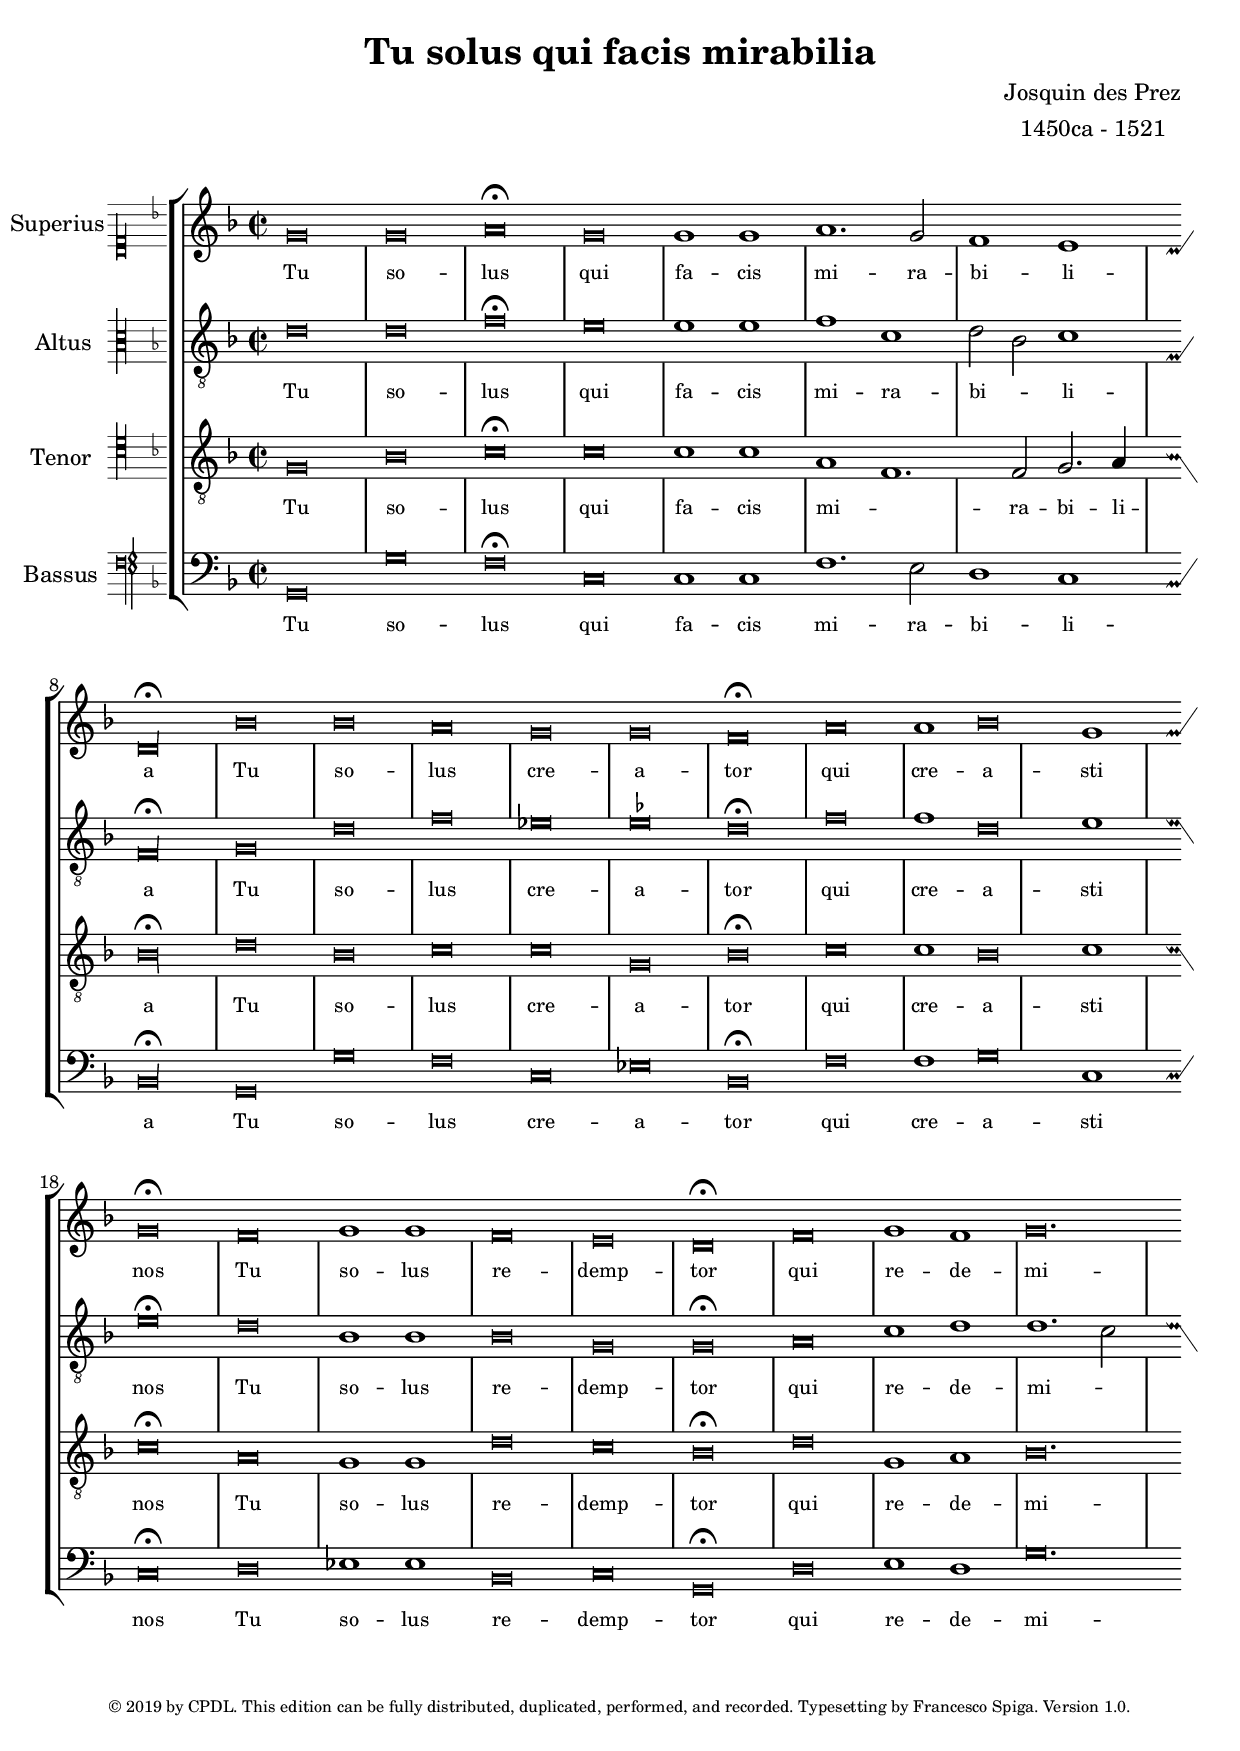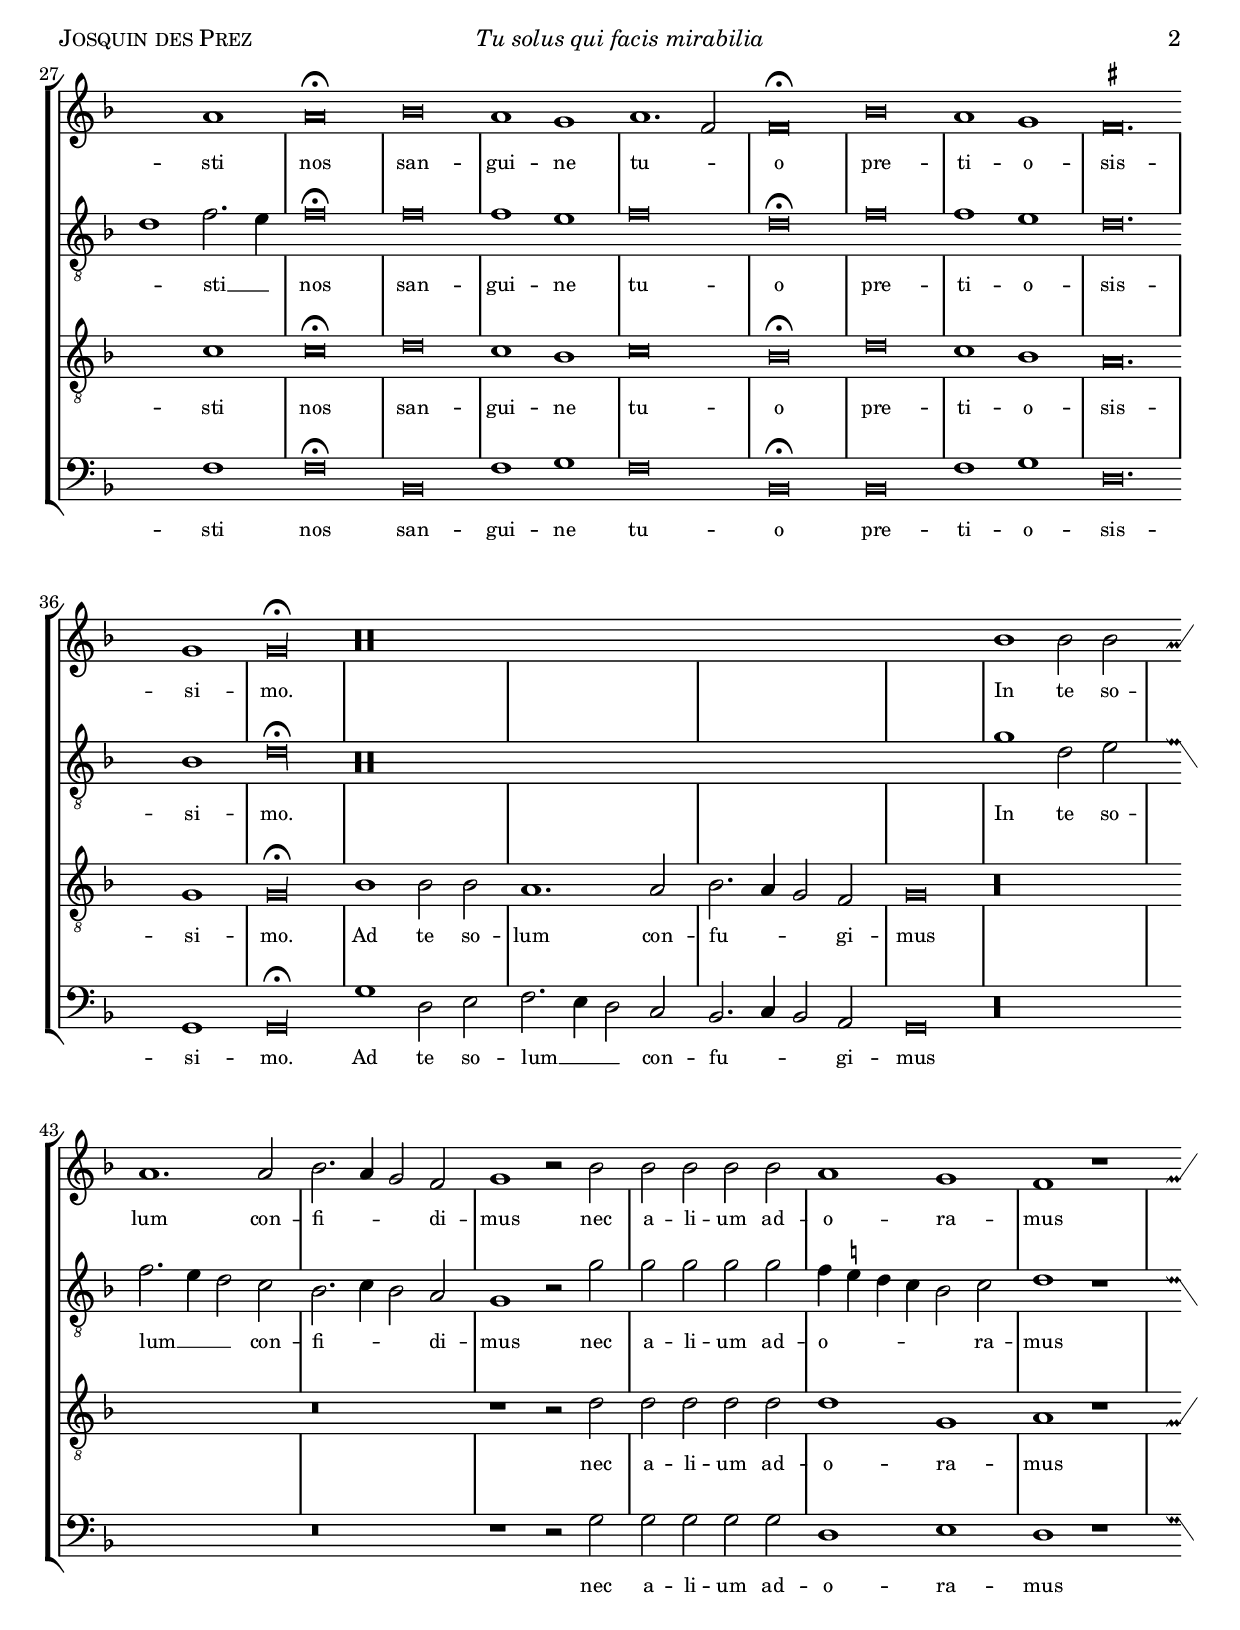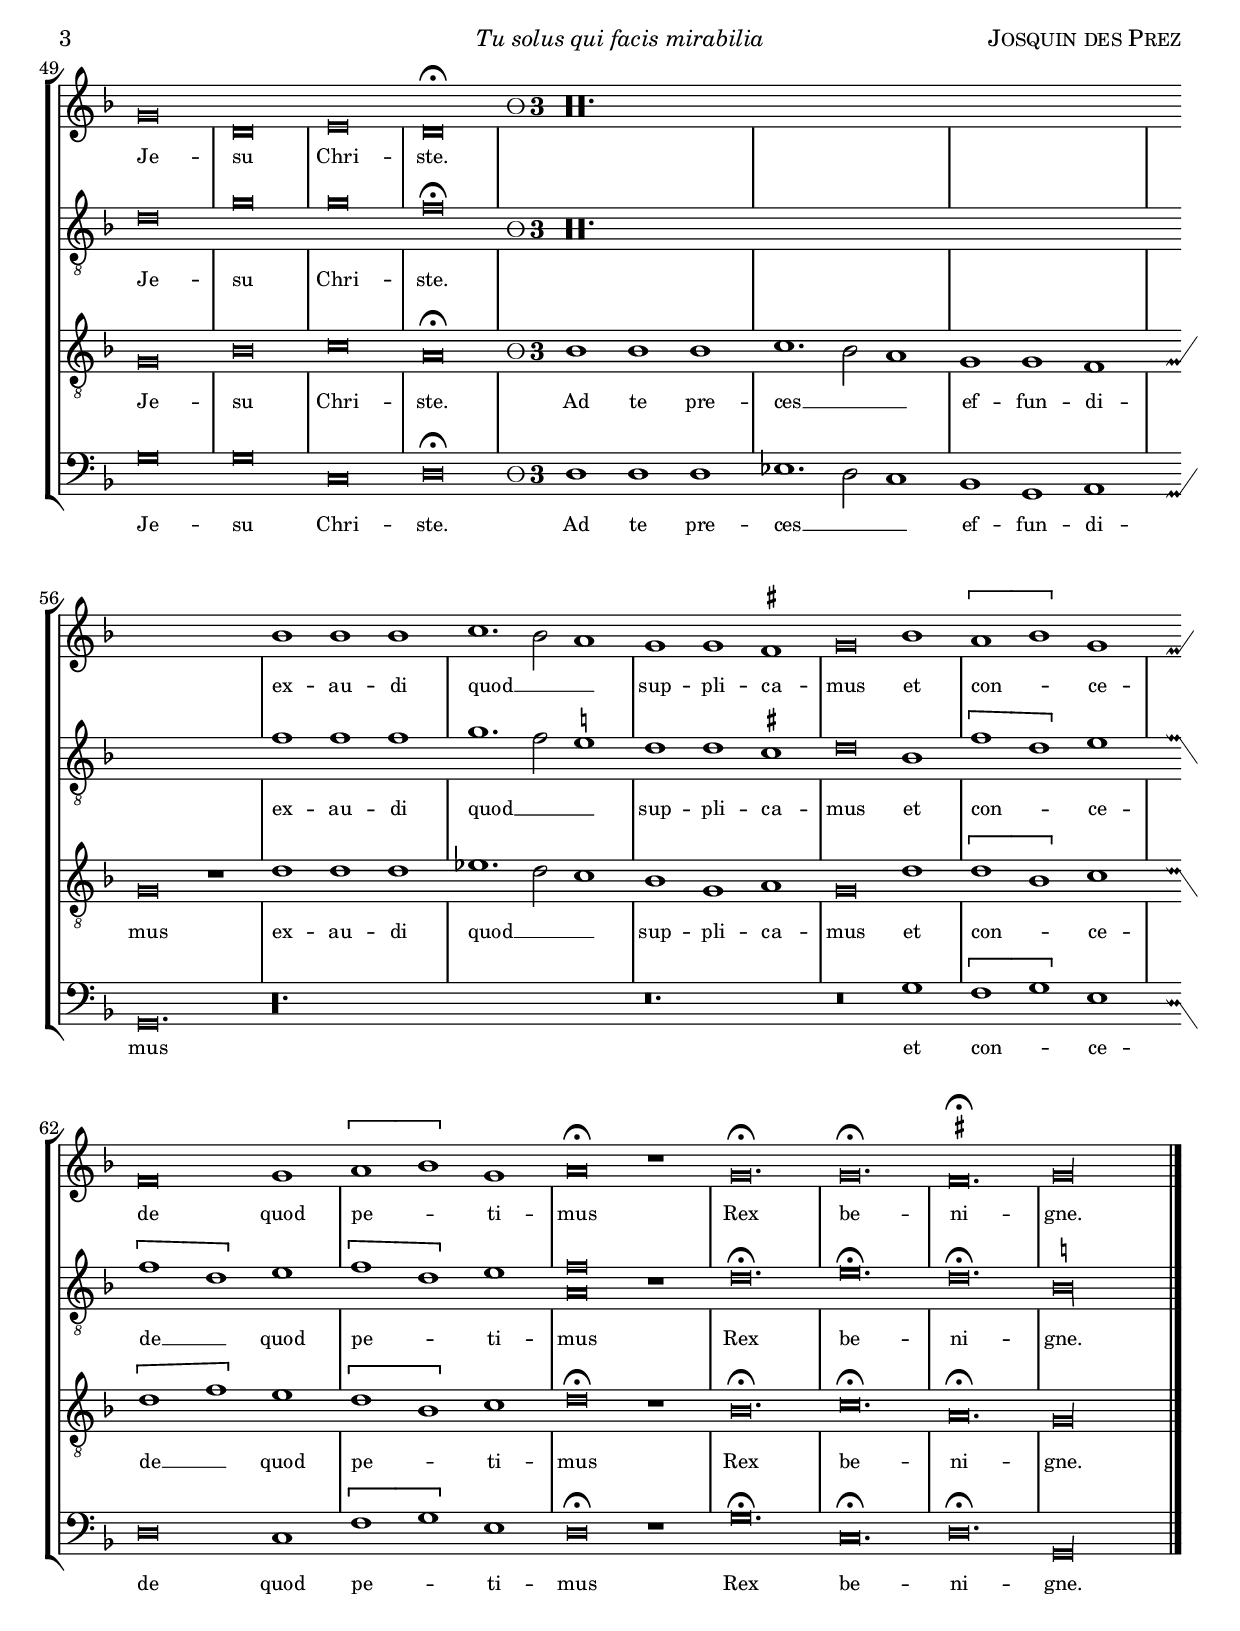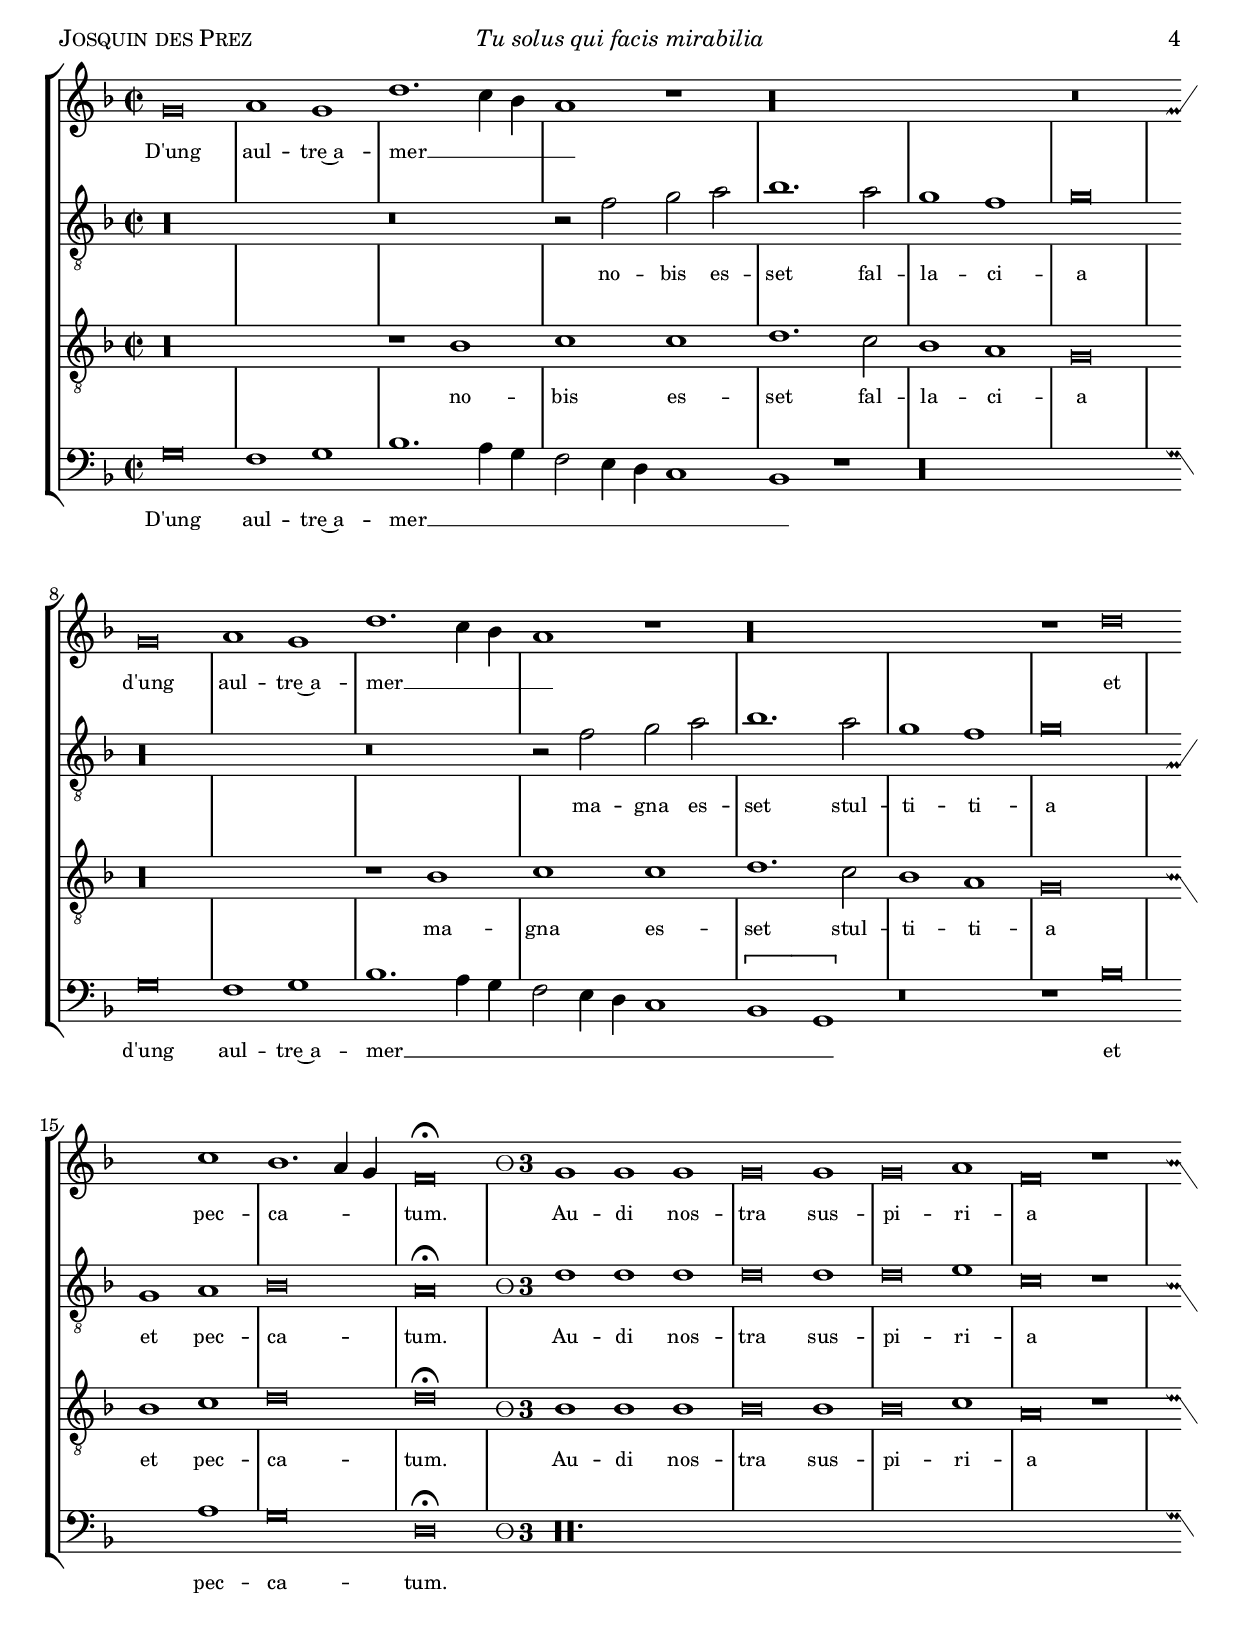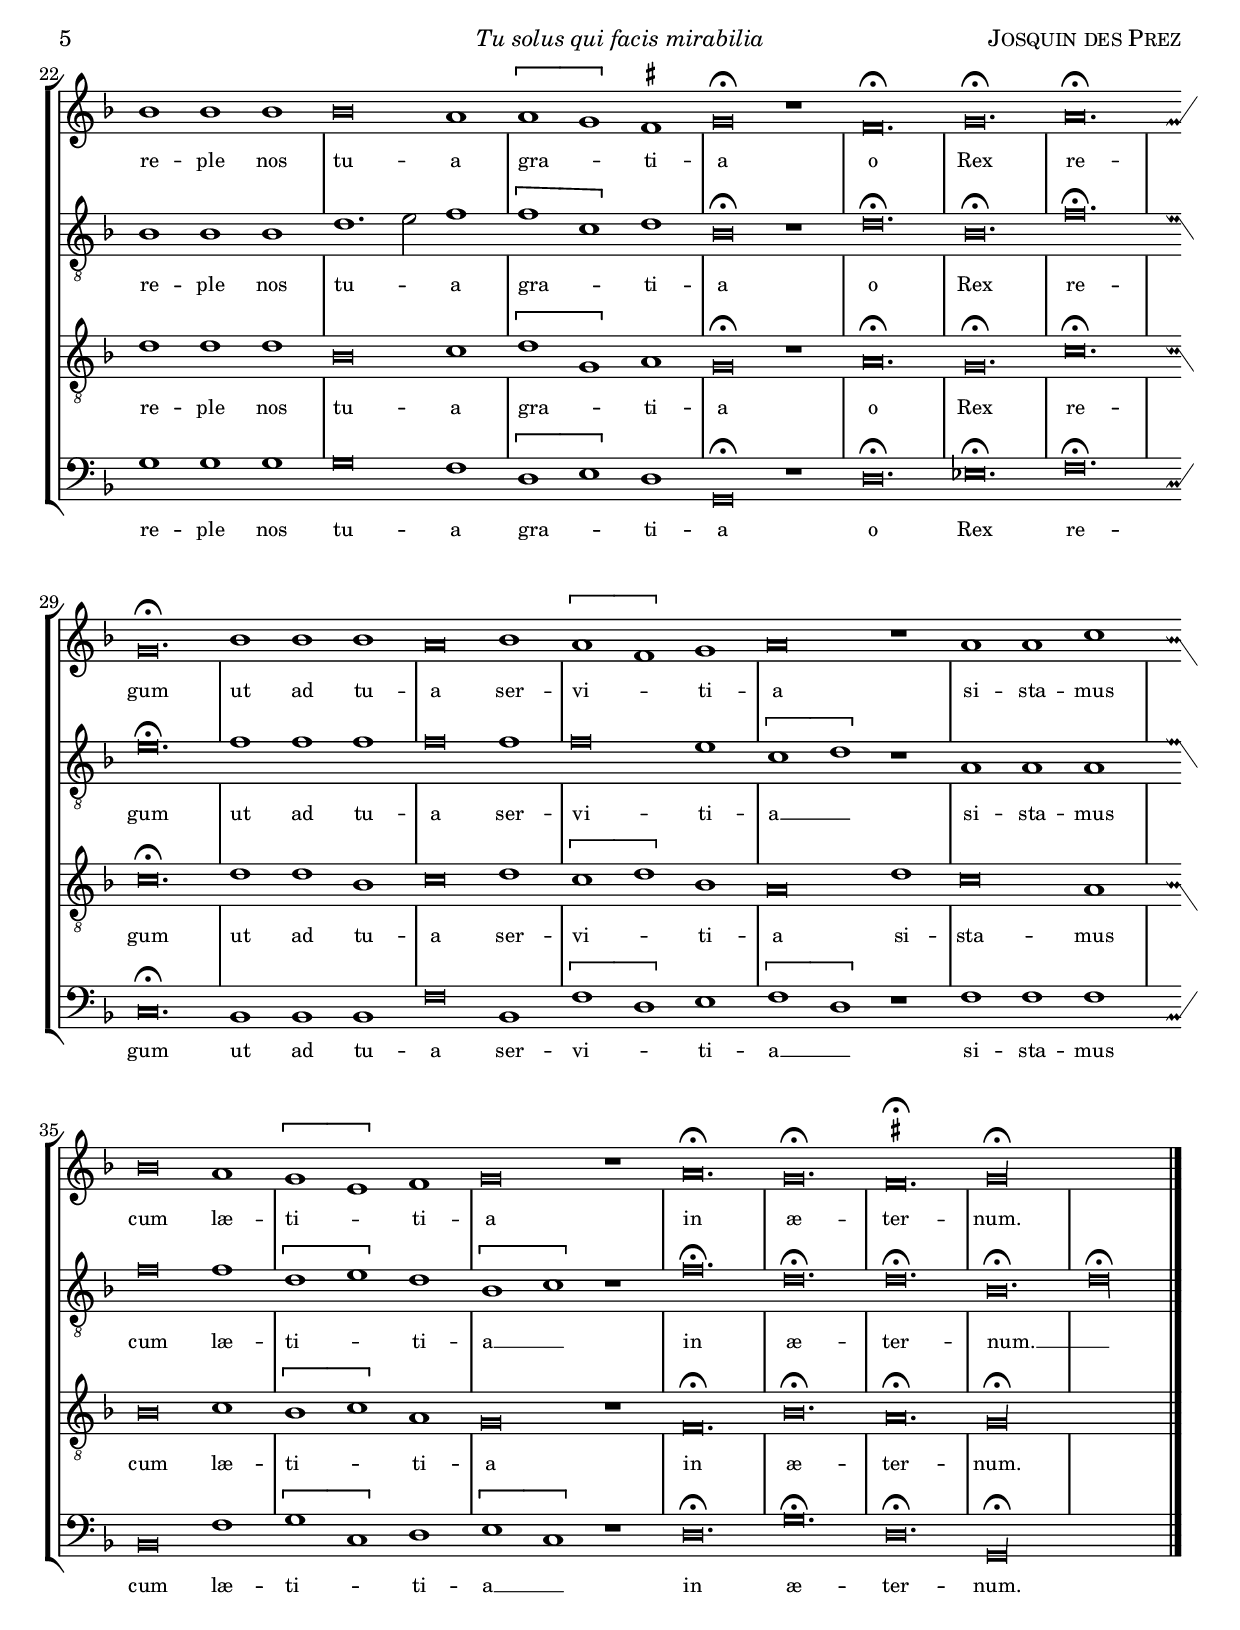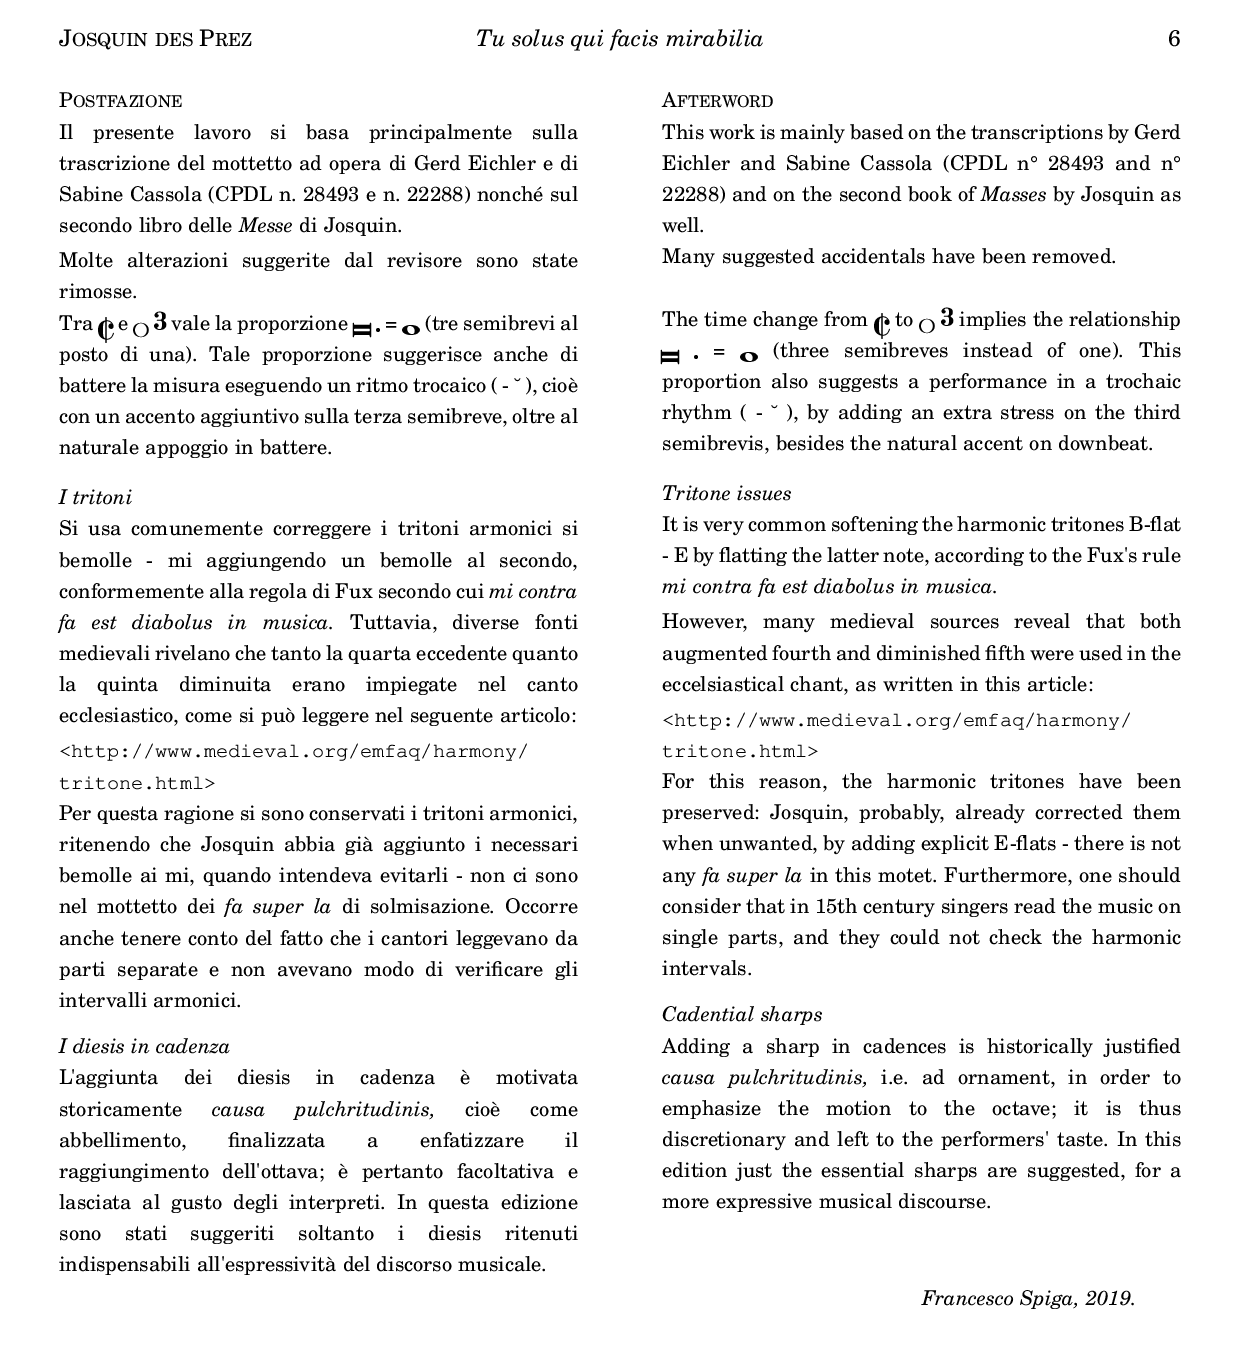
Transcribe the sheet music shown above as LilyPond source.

\version "2.18.2"
%\include "gregorian.ly"


htitle=\markup \italic {"Tu solus qui facis mirabilia"}
hcomposer=\markup \smallCaps{ "Josquin des Prez"}
feditor=\markup \tiny \typewriter {"www.cpdl.org"}

incipit =
#(define-music-function (parser location incipit-music) (ly:music?)
#{
\once \override Staff.InstrumentName.self-alignment-X = #RIGHT
\once \override Staff.InstrumentName.self-alignment-Y = ##f
\once \override Staff.InstrumentName.padding = #0.3
\once \override Staff.InstrumentName.stencil =
#(lambda (grob)
(let* ((instrument-name (ly:grob-property grob 'long-text)))
(set! (ly:grob-property grob 'long-text)
#{ \markup
\score
{
{ \context MensuralStaff \with {
instrumentName = #instrument-name
\remove "Time_signature_engraver"
} $incipit-music
}

\layout { $(ly:grob-layout grob)
line-width = \indent
indent =
% primitive-eval is probably easiest for
% escaping lexical closure and evaluating
% everything respective to (current-module).
#(primitive-eval
'(or (false-if-exception (- indent incipit-width))
(* 0.5 indent)))
ragged-right = ##f
ragged-last = ##f
system-count = #1 }
}
#})
(system-start-text::print grob)))
#}) 


#(define ((double-time-signature glyph a b) grob)
   (grob-interpret-markup grob
          (markup #:override '(baseline-skip . 2.5) #:number
                  (#:line ((markup (#:fontsize 4 #:musicglyph glyph))
                           (#:fontsize -1 #:column (a b)))))))

ss=\once \set suggestAccidentals = ##t
mtempo={\tempo 1 = 54}
mtempob={\tempo \breve. = 54}
mtempoc={\tempo 1 = 24}
mtempod={\tempo 1 = 46}
mtempoe={\tempo 1 = 42}
mtempof={\tempo 1 = 18}
mtempog={\tempo 1 = 36}


globala = {
  \set Score.skipBars = ##t
   \override Voice.NoteHead.style = #'baroque
  \key d \minor
  \override Staff.TimeSignature #'stencil = #ly:text-interface::print
  \override Staff.TimeSignature #'text = \markup {\musicglyph #"timesig.C22" }
  \time 2/1
  \repeat unfold 52 { s\breve }
  
    \override Staff.TimeSignature #'stencil = #ly:text-interface::print
 \override Staff.TimeSignature #'text = \markup {\musicglyph #"timesig.mensural32"  \lower #0.9 \bold \large "3"}
  \time 3/1
  \repeat unfold 16 { s\breve. }
    
  % let finis bar go through all staves
  \override Staff.BarLine.transparent = ##f

  % finis bar
  \bar "|." \stopStaff
}

globalb = {
  \set Score.skipBars = ##t
   \override Voice.NoteHead.style = #'baroque
  \key d \minor
  \override Staff.TimeSignature #'stencil = #ly:text-interface::print
  \override Staff.TimeSignature #'text = \markup {\musicglyph #"timesig.C22" }
  \time 2/1
  \repeat unfold 17 { s\breve }
   \override Staff.TimeSignature #'stencil = #ly:text-interface::print
 \override Staff.TimeSignature #'text = \markup {\musicglyph #"timesig.mensural32"  \lower #0.9 \bold \large "3"}
  \time 3/1
  \repeat unfold 25 { s\breve. }
   
  
  % let finis bar go through all staves
  \override Staff.BarLine.transparent = ##f

  % finis bar
  \bar "|." \stopStaff
}



%%%%%% CANTUS %%%%%%%%%


tusolusCantus = \relative c'' {
  
   
    \set Staff.midiInstrument = "church organ"
   
    \clef "treble"
    \mtempo
    g\breve
    g
    a\fermata
    g
    g1 g
    a1. g2
    f1 e
    d\longa*1/2\fermata 
    bes'\breve
    bes
    a
    g
    g
    f\breve\fermata
    a
    a1 bes\breve
    g1
    g\breve\fermata 
    f
    g1 g
    f\breve
    e
    d\fermata
    f
    g1 f
    g\breve.
    a1
    a\breve\fermata 
    bes
    a1 g
    a1. f2
    f\breve\fermata
    bes\breve
    a1 g
    \ss fis\breve.
    g1
    g\longa*1/2\fermata 
    r\maxima
    bes1 bes2 bes
    a1. a2
    bes2. a4 g2 f 
    g1 r2 bes
    bes bes bes bes
    a1 g
    f r
    g\breve
    d
    e
    d\fermata 
    r\maxima.
    bes'1 bes bes
    c1. bes2 a1
    g g \ss fis
    g\breve bes1 
    \[a bes\] g
    f\breve g1
    \[a bes\] g
    a\breve\fermata r1
    g\breve.\fermata
    g\fermata
    \ss fis\fermata
    g\longa*1/2
       
	
    
}


tusolusCantiTextus = \lyricmode { 
  
  
  Tu so -- lus
  qui fa -- cis mi -- ra -- bi -- li -- a
  Tu so -- lus cre -- a -- tor
  qui cre -- a -- sti nos
  Tu so -- lus re -- demp -- tor
  qui re -- de -- mi -- sti nos
  san -- gui -- ne tu -- _ o
  pre -- ti -- o -- sis -- si -- mo.
  In te so -- lum con -- fi -- _ _ di -- mus
  nec a -- li -- um ad -- o -- ra -- mus
  Je -- su Chri -- ste.
  ex -- au -- di quod __ _ _ sup -- pli -- ca -- mus
  et con -- _ ce -- de quod pe -- _ ti -- mus
  Rex be -- ni -- gne.
 
  
}

dungCantus = \relative c'' {
 
    
    \set Staff.midiInstrument = "church organ"
   
    \clef "treble"
    \mtempo
    g\breve
    a1 g
    d'1. c4 bes
    a1 r
    r\longa r\breve
    g\breve
    a1 g
    d'1. c4 bes
    a1 r
    r\longa
    r1 d\breve
    c1
    bes1. a4 g
    f\breve\fermata
    \mtempob
    g1 g g
    g\breve g1
    g\breve a1
    f\breve r1 \break
    bes1 bes bes
    bes\breve a1
    \[a1 g\] \ss fis
    g\breve\fermata r1
    f\breve.\fermata
    g\fermata
    a\fermata
    g\fermata
    bes1 bes bes
    a\breve bes1
    \[a1 f\] g
    a\breve r1
    a1 a c
    bes\breve a1
    \[g e\] f
    g\breve r1
    a\breve.\fermata
    g\fermata
    \ss fis\fermata
    g\longa*6/4\fermata
   
    
    
   
    
}


dungCantiTextus = \lyricmode { 
  
  D'ung aul -- tre~a -- mer __ _ _ _
  d'ung aul -- tre~a -- mer __ _ _ _
  et pec -- ca -- _ _ tum.
  Au -- di nos -- tra sus -- pi -- ri -- a
  re -- ple nos tu -- a gra -- _ ti -- a 
  o Rex re -- gum
  ut ad tu -- a ser -- vi -- _ ti -- a
  si -- sta -- mus cum læ -- ti -- _ ti -- a
  in æ -- ter -- num.
  
}


%%%%%%%%%%%%%%% ALTUS %%%%%%%%%%%%%%%%%%%%%%%%%%%



tusolusAltus = \relative c' {
 
   
    \set Staff.midiInstrument = "church organ"
   
    \clef "G_8"
    d\breve
    d
    f\fermata
    e
    e1 e
    f c
    d2 bes c1
    f,\longa*1/2\fermata
    g\breve
    d'
    f
    ees
    \ss ees
    d\fermata
    f
    f1 d\breve
    e1
    e\breve\fermata
    d\breve
    bes1 bes
    bes\breve
    g
    g\fermata
    a
    c1 d
    d1. c2
    d1 f2. e4
    f\breve\fermata
    f\breve
    f1 e
    f\breve
    d\fermata
    f
    f1 e
    d\breve.
    bes1
    d\longa*1/2\fermata
    r\maxima
    g1 d2 e
    f2. e4 d2 c
    bes2. c4 bes2 a
    g1 r2 g'2
    g g g g
    f4 \ss e! d c bes2 c
    d1 r
    d\breve 
    g 
    g
    f\fermata
    r\maxima.
    f1 f f
    g1. f2 \ss e!1
    d d \ss cis
    d\breve bes1
    \[f' d\] e
    \[f d\] e
    \[f d\] e
    <a, f'>\breve r1
    d\breve.\fermata
    e\breve.\fermata
    d\breve.\fermata
    \ss b\longa*1/2
    
    
    
}

tusolusAltiTextus = \lyricmode { 
     
     
  Tu so -- lus
  qui fa -- cis mi -- ra -- bi -- _ li -- a
  Tu so -- lus cre -- a -- tor
  qui cre -- a -- sti nos
  Tu so -- lus re -- demp -- tor
  qui re -- de -- mi -- _ _ sti __ _ nos
  san -- gui -- ne tu -- o
  pre -- ti -- o -- sis -- si -- mo.
  In te so -- lum __ _ _ con -- fi -- _ _ di -- mus
  nec a -- li -- um ad -- o -- _ _ _ _ ra -- mus
  Je -- su Chri -- ste.
  ex -- au -- di quod __ _ _ sup -- pli -- ca -- mus
  et con -- _ ce -- de __ _ quod pe -- _ ti -- mus
  Rex be -- ni -- gne.
  
}

dungAltus = \relative c' {
     
    \set Staff.midiInstrument = "church organ"
   
    \clef "G_8"
    
    r\longa
    r\breve
    r2 f2 g a
    bes1. a2
    g1 f
    g\breve
    r\longa
    r\breve
    r2 f2 g a
    bes1. a2
    g1 f
    g\breve
    g,1 a
    bes\breve
    a\fermata
    d1 d d
    d\breve d1
    d\breve e1
    c\breve r1
    bes1 bes bes
    d1. e2 f1
    \[f1 c\] d
    bes\breve\fermata r1
    d\breve.\fermata
    bes\fermata
    f'\fermata
    e\fermata
    f1 f f
    f\breve f1
    f\breve e1
    \[c1 d1\] r
    a a a
    f'\breve f1
    \[d e\] d
    \[bes c\] r
    f\breve.\fermata
    d\fermata
    d\fermata
    bes\fermata
    d\longa*3/4\fermata
    
    
  
    
}


dungAltiTextus = \lyricmode { 
  
  no -- bis es -- set fal -- la -- ci -- a
  ma -- gna es -- set stul -- ti -- ti -- a
  et pec -- ca -- tum.
  Au -- di nos -- tra sus -- pi -- ri -- a
  re -- ple nos tu -- _ a gra -- _ ti -- a 
  o Rex re -- gum
  ut ad tu -- a ser -- vi -- ti -- a __ _
  si -- sta -- mus cum læ -- ti -- _ ti -- a __ _
  in æ -- ter -- num. __ _
  
  
   
}



%%%%%%%%%%%%%%%%%%% TENOR %%%%%%%%%%%%%%%%%%%%%%%%%%%%%%%%%%%%%


tusolusTenor = \relative c' {
 
   
    \set Staff.midiInstrument = "church organ"
   
    \clef "G_8"
    g\breve
    bes
    c\fermata
    c
    c1 c
    a f1.
    f2 g2. a4
    bes\longa*1/2\fermata
    d\breve
    bes
    c
    c
    g
    bes\fermata
    c
    c1 bes\breve
    c1
    c\breve\fermata
    a
    g1 g
    d'\breve
    c
    bes\fermata
    d
    g,1 a
    bes\breve.
    c1
    c\breve\fermata
    d
    c1 bes
    c\breve
    bes\fermata
    d
    c1 bes
    a\breve.
    g1
    g\longa*1/2\fermata
    bes1 bes2 bes
    a1. a2
    bes2. a4 g2 f
    g\breve
    r\longa 
    r\breve
    r1 r2 d'
    d d d d
    d1 g,
    a1 r
    g\breve
    bes
    c
    a\breve\fermata
    \mtempob
    bes1 bes bes
    c1. bes2 a1
    g1 g f
    g\breve r1
    d'1 d d
    ees1. d2 c1
    bes g a
    g\breve d'1
    \[d1 bes\] c
    \[d f\] e
    \[d bes\] c
    d\breve\fermata r1
    bes\breve.\fermata
    c\fermata
    a\fermata
    g\longa*1/2
}


tusolusTenorisTextus = \lyricmode { 
    
  Tu so -- lus
  qui fa -- cis mi -- _ ra -- bi -- li -- a
  Tu so -- lus cre -- a -- tor
  qui cre -- a -- sti nos
  Tu so -- lus re -- demp -- tor
  qui re -- de -- mi -- sti nos
  san -- gui -- ne tu -- o
  pre -- ti -- o -- sis -- si -- mo.
  Ad te so -- lum con -- fu -- _ _ gi -- mus
  nec a -- li -- um ad -- o -- ra -- mus
  Je -- su Chri -- ste.
  Ad te pre -- ces __ _ _ ef -- fun -- di -- mus
  ex -- au -- di quod __ _ _ sup -- pli -- ca -- mus
  et con -- _ ce -- de __ _ quod pe -- _ ti -- mus
  Rex be -- ni -- gne.

  
}

dungTenor = \relative c' {
  
    
    \set Staff.midiInstrument = "church organ"
   
    \clef "G_8"
    r\longa
    r1 bes
    c c
    d1. c2
    bes1 a
    g\breve
    r\longa
    r1 bes
    c c
    d1. c2
    bes1 a
    g\breve
    bes1 c
    d\breve
    d\fermata
    bes1 bes bes
    bes\breve bes1
    bes\breve c1
    a\breve r1
    d1 d d
    bes\breve c1
    \[d1 g,\] a
    g\breve\fermata r1
    a\breve.\fermata
    g\fermata
    c\fermata
    c\fermata
    d1 d bes
    c\breve d1
    \[c d\] bes
    a\breve d1
    c\breve a1
    bes\breve c1
    \[bes c\] a
    g\breve r1
    f\breve.\fermata
    bes\fermata
    a\fermata
    g\longa*6/4\fermata
    
    
}


dungTenorisTextus = \lyricmode { 
  
  no -- bis es -- set fal -- la -- ci -- a
  ma -- gna es -- set stul -- ti -- ti -- a
  et pec -- ca -- tum.
  Au -- di nos -- tra sus -- pi -- ri -- a
  re -- ple nos tu -- a gra -- _ ti -- a 
  o Rex re -- gum
  ut ad tu -- a ser -- vi -- _ ti -- a
  si -- sta -- mus cum læ -- ti -- _ ti -- a
  in æ -- ter -- num.
  
}

%%%%%%%%%%%%%%%%%% BASSUS %%%%%%%%%%%%%%%%%%%%%%%%%%%

tusolusBassus = \relative c {
  
    
    \set Staff.midiInstrument = "church organ"
   
    \clef "bass"
    g\breve
    g'
    f\fermata
    c
    c1 c
    f1. e2
    d1 c
    bes\longa*1/2\fermata
    g\breve
    g'
    f
    c
    ees
    bes\fermata
    f'
    f1 g\breve
    c,1
    c\breve\fermata
    d
    ees1 ees
    bes\breve
    c
    g\fermata
    d'
    e1 d
    g\breve.
    f1
    f\breve\fermata
    bes,
    f'1 g
    f\breve
    bes,\fermata
    bes
    f'1 g
    d\breve.
    g,1
    g\longa*1/2\fermata
    g'1 d2 e
    f2. e4 d2 c
    bes2. c4 bes2 a
    g\breve
    r\longa
    r\breve
    r1 r2 g'2
    g g g g
    d1 e
    d1 r1
    g\breve
    g
    c,
    d\fermata
    d1 d d
    ees1. d2 c1
    bes g a
    g\breve.
    r\longa.
    r\breve.
    r\breve g'1
    \[f g]\] e
    d\breve c1
    \[f g\] e
    d\breve\fermata r1
    g\breve.\fermata
    c,\fermata
    d\fermata
    g,\longa*1/2
   
}


tusolusBassiTextus = \lyricmode { 
    
  Tu so -- lus
  qui fa -- cis mi -- ra -- bi -- li -- a
  Tu so -- lus cre -- a -- tor
  qui cre -- a -- sti nos
  Tu so -- lus re -- demp -- tor
  qui re -- de -- mi -- sti nos
  san -- gui -- ne tu -- o
  pre -- ti -- o -- sis -- si -- mo.
  Ad te so -- lum __ _ _ con -- fu -- _ _ gi -- mus
  nec a -- li -- um ad -- o -- ra -- mus
  Je -- su Chri -- ste.
  Ad te pre -- ces __ _ _ ef -- fun -- di -- mus
  
  et con -- _ ce -- de quod pe -- _ ti -- mus
  Rex be -- ni -- gne.
 

  
}

dungBassus = \relative c' {
     
    \set Staff.midiInstrument = "church organ"
   
    \clef "bass"
    g\breve
    f1 g
    bes1. a4 g
    f2 e4 d c1
    bes r
    r\longa
    g'\breve
    f1 g
    bes1. a4 g
    f2 e4 d c1
    \[bes g\]
    r\breve
    r1 bes'\breve
    a1
    g\breve
    d\fermata
    r\maxima.
    g1 g g
    g\breve f1
    \[d e\] d
    g,\breve\fermata r1
    d'\breve.\fermata
    ees\fermata
    f\fermata
    c\fermata
    bes1 bes bes
    f'\breve bes,1
    \[f' d\] e
    \[f d\] r
    f f f
    bes,\breve f'1
    \[g c,\] d
    \[\ss e c\] r
    d\breve.\fermata
    g\fermata
    d\fermata
    g,\longa*6/4\fermata
    
    
    
    
}


dungBassiTextus = \lyricmode { 
  
  
  D'ung aul -- tre~a -- mer __ _ _ _ _ _ _ _
  d'ung aul -- tre~a -- mer __ _ _ _ _ _ _ _ _
  et pec -- ca -- tum.
  re -- ple nos tu -- a gra -- _ ti -- a 
  o Rex re -- gum
  ut ad tu -- a ser -- vi -- _ ti -- a __ _
  si -- sta -- mus cum læ -- ti -- _ ti -- a __ _
  in æ -- ter -- num.
  
}



%%%%%%%%%%%%%%% QUOMODO INCIPIUNT %%%%%%%%%%%%%%%%

incipitcantus=\new MensuralVoice = "incipitcantus" <<

{ \relative c'' {
\clef "petrucci-c1"
\key f \major
s2
  }
}
>>

incipitaltus=\new MensuralVoice = "incipitcantusII" <<


{ \relative c' {
\clef "petrucci-c3"
\key f \major
s2
  }
}
>>

incipittenor=\new MensuralVoice = "incipitaltus" <<


{ \relative c' {
\clef "petrucci-c4"
\key f \major
s2

  }
}
>>

incipitbassus=\new MensuralVoice = "incipitbassus" <<


{ \relative c {
\clef "petrucci-f"
\key f \major
s2
  }
}
>>



%%%%%%%%% BOOK


\book {
  
  \paper{
	evenHeaderMarkup=\markup  \fill-line { \hcomposer \htitle \fromproperty #'page:page-number-string   }
	oddHeaderMarkup= \markup  \fill-line { \on-the-fly #not-first-page \fromproperty #'page:page-number-string \on-the-fly #not-first-page \htitle \on-the-fly #not-first-page \hcomposer   }
	
	system-system-spacing =
	#'((basic-distance . 10) (minimum-distance . 0) (padding . 3))
	
  }
	
\header {
	title = "Tu solus qui facis mirabilia"
	composer = \markup \center-column { "Josquin des Prez" "1450ca - 1521" }
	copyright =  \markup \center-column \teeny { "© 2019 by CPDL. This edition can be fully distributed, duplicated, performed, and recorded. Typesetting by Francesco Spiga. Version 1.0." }
	
	
}


\score { <<
	\new StaffGroup = choirStaff 	<<
	  
		  \new Voice = "cantus" <<
		          \globala
		           \set Staff.instrumentName =  #"Superius"
		           \incipit \incipitcantus
		           \tusolusCantus
		            >>
		               
		           \new Lyrics \lyricsto "cantus" { \tusolusCantiTextus } 
		        
		     
		  \new Voice = "altus" <<
		          \globala
		           \set Staff.instrumentName = #"Altus  " 
		           \incipit \incipitaltus
		           \tusolusAltus
		            >>
		               
		           \new Lyrics \lyricsto "altus" {\tusolusAltiTextus }
		           
		  
		   \new Voice = "tenor" <<
		          \globala
		           \set Staff.instrumentName =  #"Tenor  "
		           \incipit \incipittenor
		           \tusolusTenor
		            >>
		               
		           \new Lyrics \lyricsto "tenor" {\tusolusTenorisTextus }
		          
		
		  \new Voice = "bassus" <<
		          \globala
		           \set Staff.instrumentName = #"Bassus "
		           \incipit \incipitbassus
		           \tusolusBassus
		            >>
		               
		           \new Lyrics \lyricsto "bassus" {\tusolusBassiTextus }
		           
		  
		
	>>
         >>
         
         
          \midi { 	}
 
    
  \layout {  indent = 2.1\cm
              incipit-width = 1\cm
              ragged-last=##f
              
    \context {
      \Score

      tempoHideNote = ##t
      \hide BarLine
      
    
    }
    
    \context {
      \Staff
      \consists Custos_engraver
      \override Custos #'style = #'mensural
      \consists "Horizontal_bracket_engraver"

    
    }
    
    \context {
      \Voice
   
   

      % no slurs
      \hide Slur

      % The command below can be commented out in
      % short scores, but especially for large scores you
      % will typically yield better line breaking and improve
      % overall spacing if you do not comment the command out.

      \remove "Forbid_line_break_engraver"
    }
    \context {
      \Lyrics
      % **** Prevents lyrics from running too close together
      \override LyricSpace #'minimum-distance = #0.6
      % **** Makes the text of lyrics a little smaller
      \override LyricText #'font-size = #-1
      % **** Moves lines of lyrics closer together
      \override VerticalAxisGroup #'minimum-Y-extent = #'(-1 . 1)
    }
  }
}

\score {
  \new StaffGroup = choirStaff <<
    \new Voice =
      "cantus" << \globalb \dungCantus >>
    \new Lyrics =
      "axa" \lyricsto cantus { \dungCantiTextus }
    \new Voice =
      "altus" << \globalb \dungAltus >>
    \new Lyrics =
      "bxb" \lyricsto  altus { \dungAltiTextus }
    \new Voice =
      "tenor" << \globalb \dungTenor >>
    \new Lyrics =
      "cxc" \lyricsto tenor { \dungTenorisTextus }
    \new Voice =
      "bassus" << \globalb \dungBassus >>
    \new Lyrics =
      "dxd" \lyricsto bassus { \dungBassiTextus }
     >>
     
     
     \midi { 	}
    
  \layout { indent = 0
             ragged-last=##f
    \context {
      \Score
       tempoHideNote = ##t
      % no bars in staves
      \hide BarLine
      
    
    }
    
    \context {
      \Staff
      \consists Custos_engraver
      \override Custos #'style = #'mensural
      \consists "Horizontal_bracket_engraver"

    
    }
    
    \context {
      \Voice

      % no slurs
      \hide Slur

      % The command below can be commented out in
      % short scores, but especially for large scores you
      % will typically yield better line breaking and improve
      % overall spacing if you do not comment the command out.

      \remove "Forbid_line_break_engraver"
    }
    \context {
      \Lyrics
      % **** Prevents lyrics from running too close together
      \override LyricSpace #'minimum-distance = #0.6
      % **** Makes the text of lyrics a little smaller
      \override LyricText #'font-size = #-1
      % **** Moves lines of lyrics closer together
      \override VerticalAxisGroup #'minimum-Y-extent = #'(-1 . 1)
    }
  }
}



\markup { \small
	
	\fill-line {
	
	\column { \vspace #1	
		 \override #'(line-width . 50)
		
		\line { \smallCaps { "Postfazione" } }
		\override #'(line-width . 50)
		 \justify { Il presente lavoro si basa principalmente sulla trascrizione del mottetto ad opera di 
		            Gerd Eichler e di Sabine Cassola (CPDL n. 28493 e n. 22288) nonché sul secondo
		            libro delle\italic Messe di Josquin.
		           
			
			
			} 
			
		
			
		
			
		\hspace #0
			\override #'(line-width . 50)
		 \justify { 
		   
		   
		         Molte alterazioni suggerite dal revisore
		         sono state rimosse.
		         			
			
			} 
			
			
			\hspace #0
			\override #'(line-width . 50)
		 \justify { 
		   
		   
		        Tra \musicglyph #"timesig.C22" e \musicglyph #"timesig.mensural32" \number #"3" vale la
		        proporzione \musicglyph #"noteheads.srM1neomensural" 
		        \musicglyph #"dots.dot" = \musicglyph #"noteheads.s0" (tre semibrevi al posto di una).
		        Tale proporzione suggerisce anche
		        di battere la misura eseguendo un ritmo trocaico ( - ˘ ), cioè con un accento aggiuntivo
		        sulla terza semibreve, oltre al naturale appoggio in battere.
		         			
			
			} 
			
			\vspace #1	
	        \line { \italic { "I tritoni" } }
		\override #'(line-width . 50)
		 \justify { Si usa comunemente correggere i tritoni armonici si bemolle - mi aggiungendo un bemolle
		            al secondo, conformemente alla regola di Fux secondo cui\italic {mi contra fa est diabolus
		            in musica.} Tuttavia, diverse fonti medievali rivelano che tanto la quarta eccedente quanto
		            la quinta diminuita erano impiegate nel canto ecclesiastico, come si può leggere nel seguente
		            articolo:
			
			
			} 
			
			\hspace #0
			\override #'(line-width . 50)
		 \justify { 
		   
		   
		          \typewriter{ <http://www.medieval.org/emfaq/harmony/ tritone.html>}
		         			
			
			} 
			
			
			\hspace #0
			\override #'(line-width . 50)
		 \justify { 
		   
		   
		        Per questa ragione si sono conservati i tritoni armonici, ritenendo che Josquin abbia già aggiunto
		        i necessari bemolle ai mi, quando intendeva evitarli - non ci sono nel mottetto dei \italic{fa super la}
		        di solmisazione. Occorre anche tenere conto del fatto
		        che i cantori leggevano da parti separate e non avevano modo di verificare gli intervalli armonici.
		         			
			
			}
			
			
			\vspace #1	
	        \line { \italic { "I diesis in cadenza" } }
		\override #'(line-width . 50)
		 \justify { L'aggiunta dei diesis in cadenza è motivata storicamente\italic{ causa pulchritudinis, }
		            cioè come abbellimento, finalizzata a enfatizzare il raggiungimento dell'ottava; 
		            è pertanto facoltativa e lasciata al gusto degli interpreti. In questa edizione
		            sono stati suggeriti soltanto i diesis ritenuti indispensabili all'espressività
		            del discorso musicale.
		            
		            
			
			
			} 
		
	}
	
	\column { \vspace #1	
		 \override #'(line-width . 50)
		\line { \smallCaps { "Afterword" } }
		\override #'(line-width . 50)
		\justify { This work is mainly based on the transcriptions by Gerd Eichler and Sabine Cassola 
		           (CPDL n° 28493 and n° 22288) and on the second book of\italic Masses
		           by Josquin as well.
		           		          
			
			
			
		}
		
		\hspace #0
			\override #'(line-width . 50)
		 \justify { 
		   
		   
		       Many suggested accidentals have been removed.
		         			
			
			}
			
			\hspace #0
		\override #'(line-width . 50)
		\justify {
		  
		  
		The time change from \musicglyph #"timesig.C22" to
		           \musicglyph #"timesig.mensural32" \number #"3" implies the relationship 
		           \musicglyph #"noteheads.srM1neomensural"\musicglyph #"dots.dot" = \musicglyph #"noteheads.s0"  
		           (three semibreves instead of one).
		           This proportion also suggests a performance in a 
		           trochaic rhythm ( - ˘ ), by adding an extra stress on the
		           third semibrevis, besides the natural accent on downbeat.
			
		  
		  
		  
		}
			
		\vspace #1	
	        \line { \italic { Tritone issues } }
		\override #'(line-width . 50)
		 \justify { It is very common softening the harmonic tritones B-flat - E by flatting the latter note,
		            according to the Fux's rule\italic{ mi contra fa est diabolus in musica.}
			
			
			} 
				
		
		\hspace #0
		\override #'(line-width . 50)
		\justify {
		  
		  
		 However, many medieval sources reveal that both augmented fourth and diminished fifth were
		 used in the eccelsiastical chant, as written in this article:
			
		  
		  
		  
		}
		
		\hspace #0
			\override #'(line-width . 50)
		 \justify { 
		   
		   
		          \typewriter{ <http://www.medieval.org/emfaq/harmony/ tritone.html>}
		         			
			
			} 
		
		\hspace #0
		\override #'(line-width . 50)
		\justify {
		For this reason, the harmonic tritones have been preserved: Josquin, probably, already
		corrected them when unwanted, by adding explicit E-flats - there is not any\italic{
		  fa super la} in this motet. Furthermore, one should consider that in 15th century singers read
		the music on single parts, and they could not check the harmonic intervals.
		}
		
		\vspace #1	
	        \line { \italic { Cadential sharps } }
		\override #'(line-width . 50)
		 \justify { Adding a sharp in cadences is historically justified\italic{ causa pulchritudinis,} i.e.
		            ad ornament, in order to emphasize the motion to the octave; it is thus
		            discretionary and left to the performers' taste. In this edition just the
		            essential sharps are suggested, for a more expressive musical discourse.
			
			
			} 
		
		
		\vspace #2.5	
	        \line { \hspace #25 \italic { Francesco Spiga, 2019. } }
		
		
		
	}
		
	}
	
	
}
	
	
}



